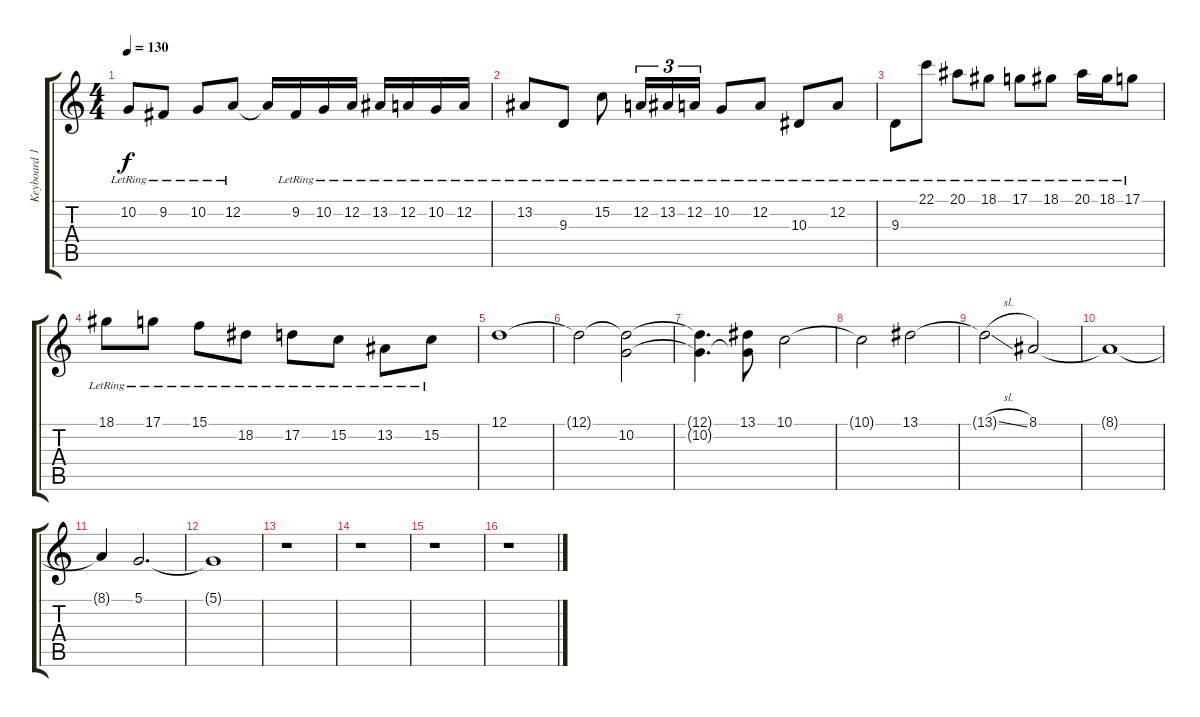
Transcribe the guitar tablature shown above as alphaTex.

\track ("Keyboard 1" "Keyboard 1") {instrument lead2sawtooth}
\staff {score tabs}
\tuning (D4 A3 F3 C3 G2 D2) {hide}
\ts (4 4)
\tempo 130
\clef g2
\ks c
10.2{lr}.8{dy f} 9.2{lr}.8 10.2{lr}.8 12.2{lr}.8 12.2{t}.16 9.2{lr}.16 10.2{lr}.16 12.2{lr}.16 13.2{lr}.16 12.2{lr}.16 10.2{lr}.16 12.2{lr}.16 |
13.2{lr}.8 9.3{lr}.8 15.2{lr}.8 12.2{lr}.16{tu (3 2)} 13.2{lr}.16{tu (3 2)} 12.2{lr}.16{tu (3 2)} 10.2{lr}.8 12.2{lr}.8 10.3{lr}.8 12.2{lr}.8 |
9.3{lr}.8 22.1{lr}.8 20.1{lr}.8 18.1{lr}.8 17.1{lr}.8 18.1{lr}.8 20.1{lr}.16 18.1{lr}.16 17.1{lr}.8 |
18.1{lr}.8 17.1{lr}.8 15.1{lr}.8 18.2{lr}.8 17.2{lr}.8 15.2{lr}.8 13.2{lr}.8 15.2{lr}.8 |
12.1.1{volume 7 instrument choiraahs} |
12.1{t}.2 (12.1{t} 10.2).2 |
(12.1{t} 10.2{t}).4{d} (13.1 10.2{t}).8 10.1.2 |
10.1{t}.2 13.1.2 |
13.1{sl t}.2 8.1.2 |
8.1{t}.1 |
8.1{t}.4 5.1.2{d} |
5.1{t}.1 |
r.1 |
r.1 |
r.1 |
r.1
